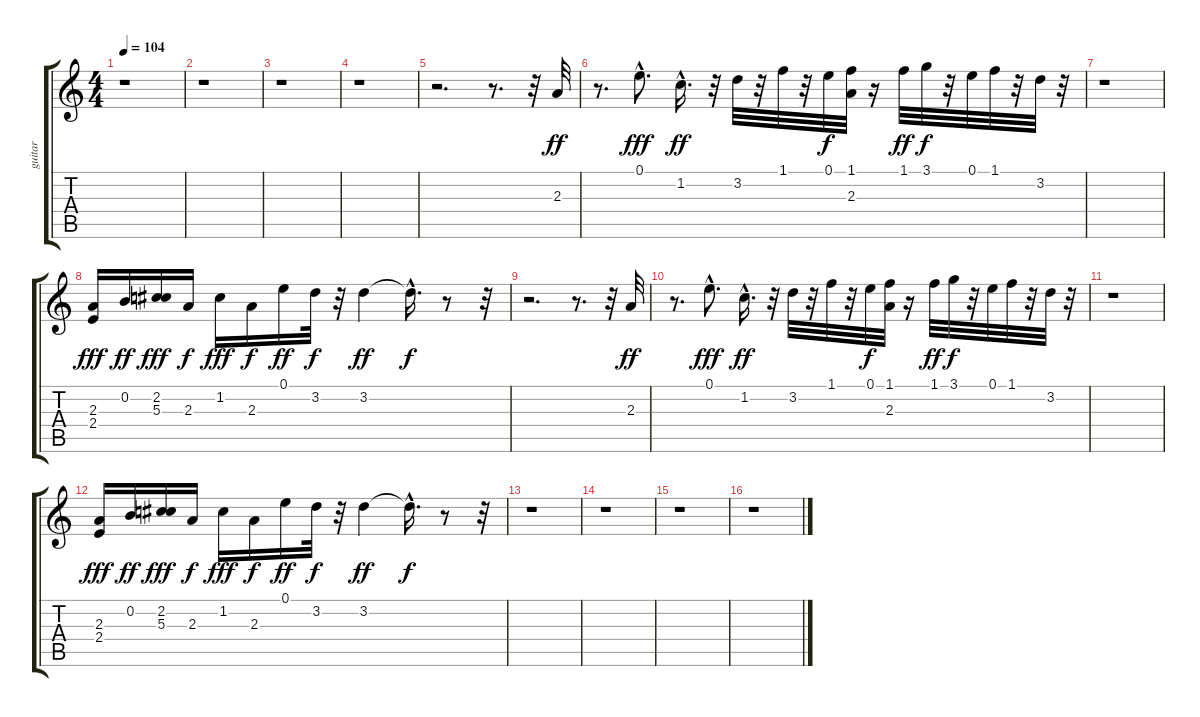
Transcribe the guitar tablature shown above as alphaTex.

\track ("guitar" "guitar") {instrument electricguitarjazz}
\staff {score tabs}
\tuning (E4 B3 G3 D3 A2 E2) {hide}
\ts (4 4)
\tempo 104
\clef g2
\ks c
r.1{dy ff} |
r.1 |
r.1 |
r.1 |
r.2{d} r.8{d} r.32 2.3.32 |
r.8{d} 0.1{hac}.8{d dy fff} 1.2{hac}.16{d dy ff} r.32 3.2.32 r.32 1.1.32 r.32 0.1.32{dy f} (1.1 2.3).32 r.16 1.1.32{dy ff} 3.1.32{dy f} r.32 0.1.32 1.1.32 r.32 3.2.32 r.32 |
r.1 |
(2.3 2.4).16{dy fff} 0.2.16{dy ff} (2.2 5.3).16{dy fff} 2.3.16{dy f} 1.2.16{dy fff} 2.3.16{dy f} 0.1.16{dy ff} 3.2.32{dy f} r.32 3.2.4{dy ff} 3.2{hac t}.16{d dy f} r.8 r.32 |
r.2{d} r.8{d} r.32 2.3.32{dy ff} |
r.8{d} 0.1{hac}.8{d dy fff} 1.2{hac}.16{d dy ff} r.32 3.2.32 r.32 1.1.32 r.32 0.1.32{dy f} (1.1 2.3).32 r.16 1.1.32{dy ff} 3.1.32{dy f} r.32 0.1.32 1.1.32 r.32 3.2.32 r.32 |
r.1 |
(2.3 2.4).16{dy fff} 0.2.16{dy ff} (2.2 5.3).16{dy fff} 2.3.16{dy f} 1.2.16{dy fff} 2.3.16{dy f} 0.1.16{dy ff} 3.2.32{dy f} r.32 3.2.4{dy ff} 3.2{hac t}.16{d dy f} r.8 r.32 |
r.1 |
r.1 |
r.1 |
r.1
